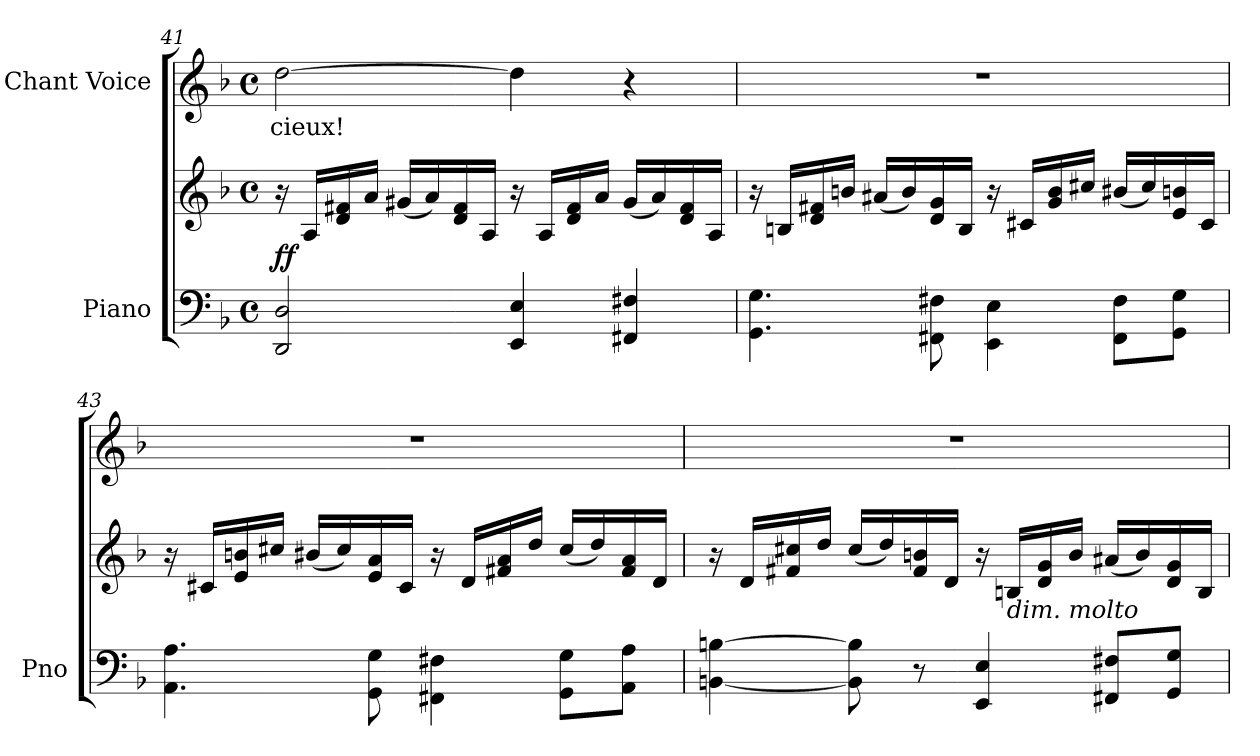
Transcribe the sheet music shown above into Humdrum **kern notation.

**kern	**kern	**dynam	**kern	**text
*part2	*part2	*part2	*part1	*part1
*staff3	*staff2	*staff2/3	*staff1	*staff1
*I"Piano	*	*	*I"Chant Voice	*
*I'Pno	*	*	*	*
*clefF4	*clefG2	*	*clefG2	*
*k[b-]	*k[b-]	*	*k[b-]	*
*M4/4	*M4/4	*	*M4/4	*
*met(c)	*met(c)	*	*met(c)	*
=41	=41	=41	=41	=41
!	!	!LO:DY:b	!	!
2DD/ 2D/	16r	ff	[2dd\	cieux!
.	16A/LL	.	.	.
.	16d/ 16f#X/	.	.	.
.	16a/JJ	.	.	.
.	(16g#X/LL	.	.	.
.	16a/)	.	.	.
.	16d/ 16f#/	.	.	.
.	16A/JJ	.	.	.
4EE/ 4E/	16r	.	4dd\]	.
.	16A/LL	.	.	.
.	16d/ 16f#/	.	.	.
.	16a/JJ	.	.	.
4FF#X/ 4F#X/	(16g#/LL	.	4r	.
.	16a/)	.	.	.
.	16d/ 16f#/	.	.	.
.	16A/JJ	.	.	.
=42	=42	=42	=42	=42
4.GG\ 4.G\	16r	.	1r	.
.	16Bn/LL	.	.	.
.	16d/ 16f#X/	.	.	.
.	16bn/JJ	.	.	.
.	(16a#X/LL	.	.	.
.	16b/)	.	.	.
8FF#X\ 8F#X\	16d/ 16g/	.	.	.
.	16B/JJ	.	.	.
4EE\ 4E\	16r	.	.	.
.	16c#X/LL	.	.	.
.	16g/ 16b/	.	.	.
.	16cc#X/JJ	.	.	.
8FF#\ 8F#\L	(16b#X/LL	.	.	.
.	16cc#/)	.	.	.
8GG\ 8G\J	16e/ 16bn/	.	.	.
.	16c#/JJ	.	.	.
=43	=43	=43	=43	=43
4.AA\ 4.A\	16r	.	1r	.
.	16c#X/LL	.	.	.
.	16e/ 16bn/	.	.	.
.	16cc#X/JJ	.	.	.
.	(16b#X/LL	.	.	.
.	16cc#/)	.	.	.
8GG\ 8G\	16e/ 16a/	.	.	.
.	16c#/JJ	.	.	.
4FF#X\ 4F#X\	16r	.	.	.
.	16d/LL	.	.	.
.	16f#X/ 16a/	.	.	.
.	16dd/JJ	.	.	.
8GG\ 8G\L	(16cc#/LL	.	.	.
.	16dd/)	.	.	.
8AA\ 8A\J	16f#/ 16a/	.	.	.
.	16d/JJ	.	.	.
=44	=44	=44	=44	=44
[4BBn\ [4Bn\	16r	.	1r	.
.	16d/LL	.	.	.
.	16f#X/ 16cc#X/	.	.	.
.	16dd/JJ	.	.	.
8BB\] 8B\]	(16cc#/LL	.	.	.
.	16dd/)	.	.	.
8r	16f#/ 16bn/	.	.	.
.	16d/JJ	.	.	.
4EE/ 4E/	16r	.	.	.
!	!LO:TX:b:i:t=dim. molto	!	!	!
.	16Bn/LL	.	.	.
.	16d/ 16g/	.	.	.
.	16b/JJ	.	.	.
8FF#X/ 8F#X/L	(16a#X/LL	.	.	.
.	16b/)	.	.	.
8GG/ 8G/J	16d/ 16g/	.	.	.
.	16B/JJ	.	.	.
=	=	=	=	=
*-	*-	*-	*-	*-
